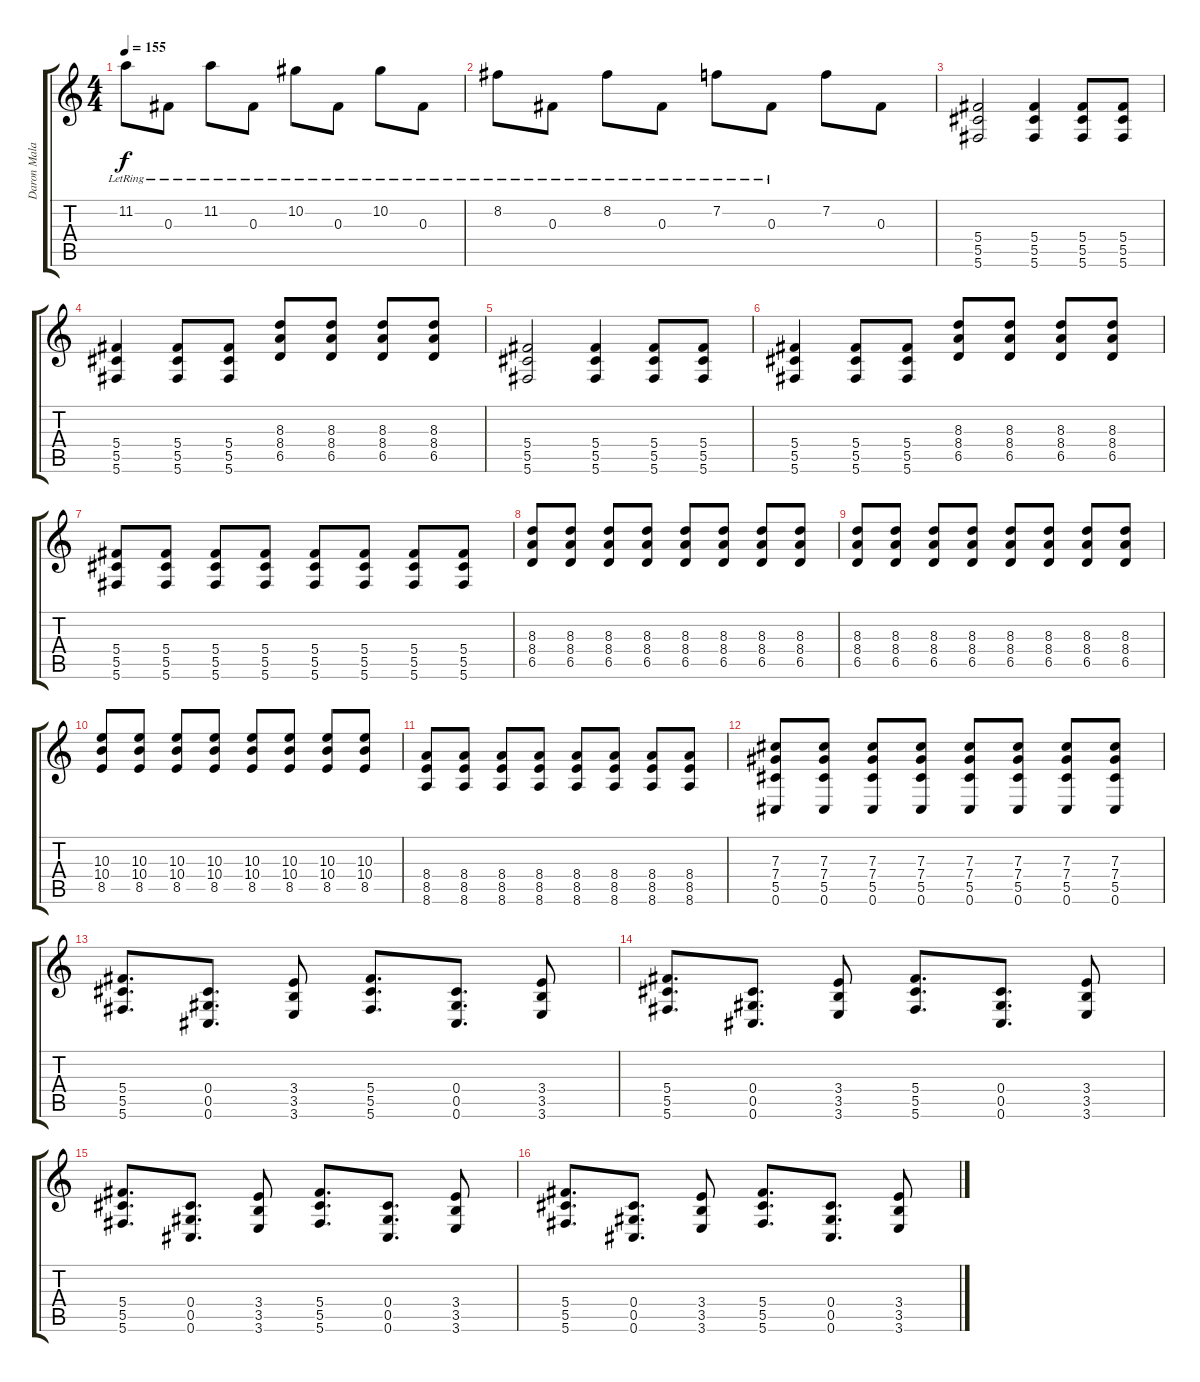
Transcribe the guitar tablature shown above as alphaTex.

\track ("Daron Malakian Distortion Guitar" "Daron Mala") {instrument distortionguitar}
\staff {score tabs}
\tuning (Eb4 Bb3 Gb3 Db3 Ab2 Db2) {hide}
\ts (4 4)
\tempo 155
\clef g2
\ks c
11.2{lr}.8{dy f} 0.3{lr}.8 11.2{lr}.8 0.3{lr}.8 10.2{lr}.8 0.3{lr}.8 10.2{lr}.8 0.3{lr}.8 |
8.2{lr}.8 0.3{lr}.8 8.2{lr}.8 0.3{lr}.8 7.2{lr}.8 0.3{lr}.8 7.2.8 0.3.8 |
(5.4 5.5 5.6).2{instrument distortionguitar} (5.4 5.5 5.6).4 (5.4 5.5 5.6).8 (5.4 5.5 5.6).8 |
(5.4 5.5 5.6).4 (5.4 5.5 5.6).8 (5.4 5.5 5.6).8 (8.3 8.4 6.5).8 (8.3 8.4 6.5).8 (8.3 8.4 6.5).8 (8.3 8.4 6.5).8 |
(5.4 5.5 5.6).2 (5.4 5.5 5.6).4 (5.4 5.5 5.6).8 (5.4 5.5 5.6).8 |
(5.4 5.5 5.6).4 (5.4 5.5 5.6).8 (5.4 5.5 5.6).8 (8.3 8.4 6.5).8 (8.3 8.4 6.5).8 (8.3 8.4 6.5).8 (8.3 8.4 6.5).8 |
(5.4 5.5 5.6).8 (5.4 5.5 5.6).8 (5.4 5.5 5.6).8 (5.4 5.5 5.6).8 (5.4 5.5 5.6).8 (5.4 5.5 5.6).8 (5.4 5.5 5.6).8 (5.4 5.5 5.6).8 |
(8.3 8.4 6.5).8 (8.3 8.4 6.5).8 (8.3 8.4 6.5).8 (8.3 8.4 6.5).8 (8.3 8.4 6.5).8 (8.3 8.4 6.5).8 (8.3 8.4 6.5).8 (8.3 8.4 6.5).8 |
(8.3 8.4 6.5).8 (8.3 8.4 6.5).8 (8.3 8.4 6.5).8 (8.3 8.4 6.5).8 (8.3 8.4 6.5).8 (8.3 8.4 6.5).8 (8.3 8.4 6.5).8 (8.3 8.4 6.5).8 |
(10.3 10.4 8.5).8 (10.3 10.4 8.5).8 (10.3 10.4 8.5).8 (10.3 10.4 8.5).8 (10.3 10.4 8.5).8 (10.3 10.4 8.5).8 (10.3 10.4 8.5).8 (10.3 10.4 8.5).8 |
(8.4 8.5 8.6).8 (8.4 8.5 8.6).8 (8.4 8.5 8.6).8 (8.4 8.5 8.6).8 (8.4 8.5 8.6).8 (8.4 8.5 8.6).8 (8.4 8.5 8.6).8 (8.4 8.5 8.6).8 |
(7.3 7.4 5.5 0.6).8 (7.3 7.4 5.5 0.6).8 (7.3 7.4 5.5 0.6).8 (7.3 7.4 5.5 0.6).8 (7.3 7.4 5.5 0.6).8 (7.3 7.4 5.5 0.6).8 (7.3 7.4 5.5 0.6).8 (7.3 7.4 5.5 0.6).8 |
(5.4 5.5 5.6).8{d volume 12} (0.4 0.5 0.6).8{d} (3.4 3.5 3.6).8 (5.4 5.5 5.6).8{d} (0.4 0.5 0.6).8{d} (3.4 3.5 3.6).8 |
(5.4 5.5 5.6).8{d} (0.4 0.5 0.6).8{d} (3.4 3.5 3.6).8 (5.4 5.5 5.6).8{d} (0.4 0.5 0.6).8{d} (3.4 3.5 3.6).8 |
(5.4 5.5 5.6).8{d} (0.4 0.5 0.6).8{d} (3.4 3.5 3.6).8 (5.4 5.5 5.6).8{d} (0.4 0.5 0.6).8{d} (3.4 3.5 3.6).8 |
(5.4 5.5 5.6).8{d} (0.4 0.5 0.6).8{d} (3.4 3.5 3.6).8 (5.4 5.5 5.6).8{d} (0.4 0.5 0.6).8{d} (3.4 3.5 3.6).8
